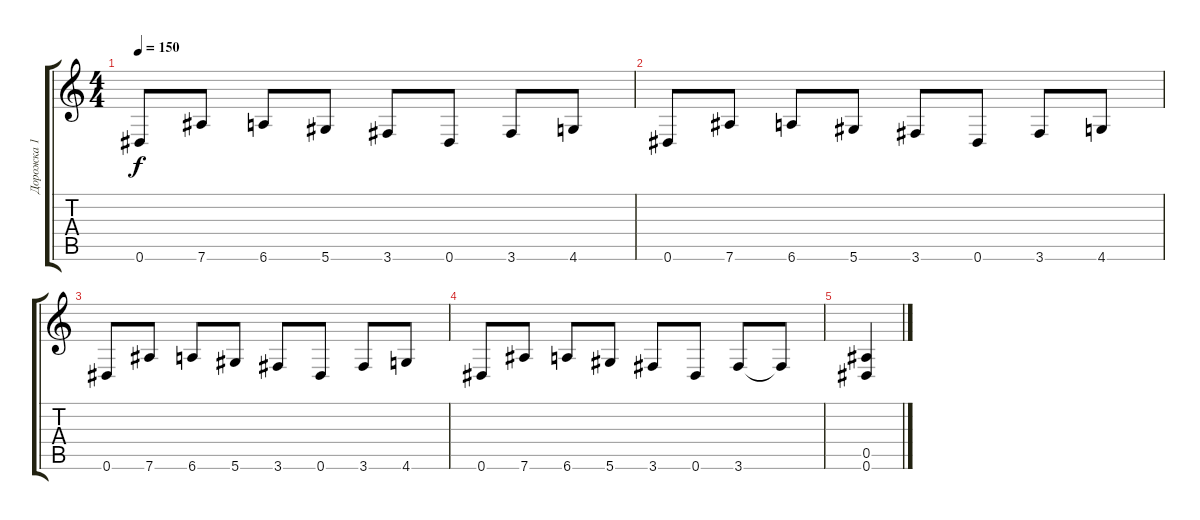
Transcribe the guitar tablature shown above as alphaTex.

\track ("Дорожка 1" "Дорожка 1") {instrument distortionguitar}
\staff {score tabs}
\tuning (F4 C4 Ab3 Eb3 Bb2 Eb2) {hide}
\ts (4 4)
\tempo 150
\clef g2
\ks c
0.6.8{dy f} 7.6.8 6.6.8 5.6.8 3.6.8 0.6.8 3.6.8 4.6.8 |
0.6.8 7.6.8 6.6.8 5.6.8 3.6.8 0.6.8 3.6.8 4.6.8 |
0.6.8 7.6.8 6.6.8 5.6.8 3.6.8 0.6.8 3.6.8 4.6.8 |
0.6.8 7.6.8 6.6.8 5.6.8 3.6.8 0.6.8 3.6.8 3.6{t}.8 |
(0.5 0.6).4
